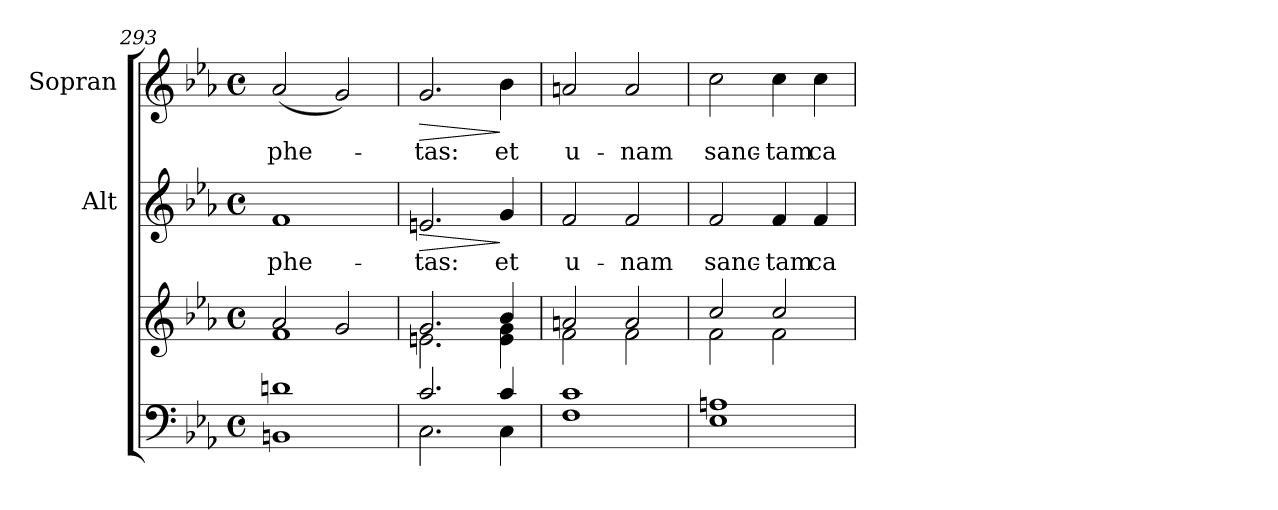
**kern	**kern	**kern	**text	**dynam	**kern	**text	**dynam
*part3	*part3	*part2	*part2	*part2	*part1	*part1	*part1
*staff4	*staff3	*staff2	*staff2	*staff2	*staff1	*staff1	*staff1
*	*	*I"Alt	*	*	*I"Sopran	*	*
*	*	*I'A.	*	*	*I'S.	*	*
*clefF4	*clefG2	*clefG2	*	*	*clefG2	*	*
*k[b-e-a-]	*k[b-e-a-]	*k[b-e-a-]	*	*	*k[b-e-a-]	*	*
*E-:	*E-:	*E-:	*	*	*E-:	*	*
*M4/4	*M4/4	*M4/4	*	*	*M4/4	*	*
*met(c)	*met(c)	*met(c)	*	*	*met(c)	*	*
=293	=293	=293	=293	=293	=293	=293	=293
*^	*^	*	*	*	*	*	*
!	!	!	!	!	!LO:LY:b	!	!	!LO:LY:b	!
1dn	1BBn	2a-/	1f	1f	-phe-	.	(<2a-/	-phe-	.
.	.	2g/	.	.	.	.	2g/)	.	.
=294	=294	=294	=294	=294	=294	=294	=294	=294	=294
!	!	!	!	!	!LO:LY:b	!LO:HP:b	!	!LO:LY:b	!LO:HP:b
2.c/	2.C\	2.g/	2.en\	2.en/	-tas:	>	2.g/	-tas:	>
!	!	!	!	!	!LO:LY:b	!	!	!LO:LY:b	!
4c/	4C\	4b-/	4e\ 4g\	4g/	et	]	4b-\	et	]
=295	=295	=295	=295	=295	=295	=295	=295	=295	=295
!	!	!	!	!	!LO:LY:b	!	!	!LO:LY:b	!
1c	1F	2an/	2f\	2f/	u-	.	2an/	u-	.
!	!	!	!	!	!LO:LY:b	!	!	!LO:LY:b	!
.	.	2a/	2f\	2f/	-nam	.	2a/	-nam	.
=296	=296	=296	=296	=296	=296	=296	=296	=296	=296
!	!	!	!	!	!LO:LY:b	!	!	!LO:LY:b	!
1An	1E-	2cc/	2f\	2f/	sanc-	.	2cc\	sanc-	.
!	!	!	!	!	!LO:LY:b	!	!	!LO:LY:b	!
.	.	2cc/	2f\	4f/	-tam	.	4cc\	-tam	.
!	!	!	!	!	!LO:LY:b	!	!	!LO:LY:b	!
.	.	.	.	4f/	ca-	.	4cc\	ca-	.
*v	*v	*	*	*	*	*	*	*	*
*	*v	*v	*	*	*	*	*	*
=	=	=	=	=	=	=	=
*-	*-	*-	*-	*-	*-	*-	*-
